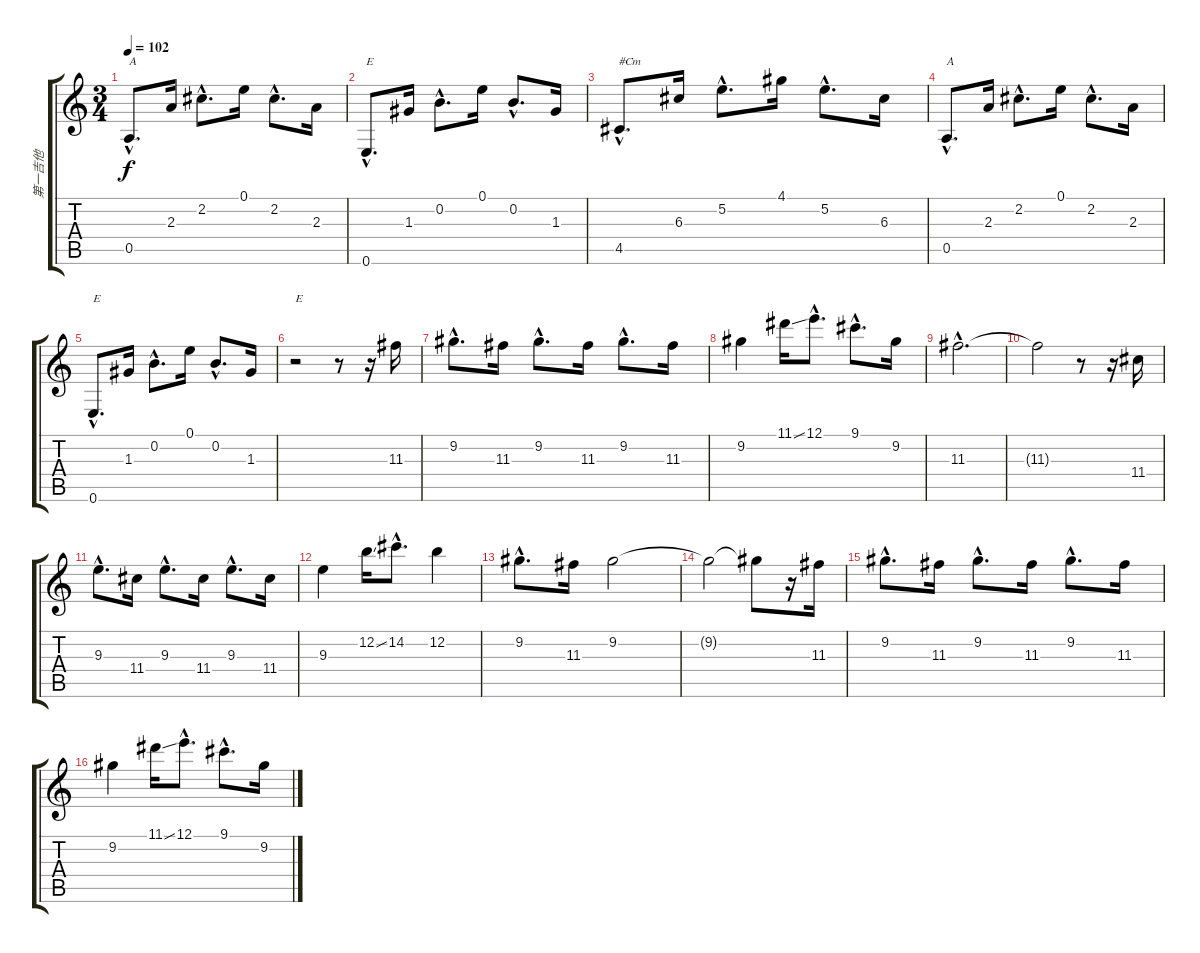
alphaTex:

\track ("第一吉他" "第一吉他") {instrument acousticguitarsteel}
\staff {score tabs}
\tuning (E4 B3 G3 D3 A2 E2) {hide}
\ts (3 4)
\tempo 102
\clef g2
\ks c
0.5{hac}.8{d txt "A" dy f} 2.3.16 2.2{hac}.8{d} 0.1.16 2.2{hac}.8{d} 2.3.16 |
0.6{hac}.8{d txt "E"} 1.3.16 0.2{hac}.8{d} 0.1.16 0.2{hac}.8{d} 1.3.16 |
4.5{hac}.8{d txt "#Cm"} 6.3.16 5.2{hac}.8{d} 4.1.16 5.2{hac}.8{d} 6.3.16 |
0.5{hac}.8{d txt "A"} 2.3.16 2.2{hac}.8{d} 0.1.16 2.2{hac}.8{d} 2.3.16 |
0.6{hac}.8{d txt "E"} 1.3.16 0.2{hac}.8{d} 0.1.16 0.2{hac}.8{d} 1.3.16 |
r.2{txt "E"} r.8 r.16 11.3.16 |
9.2{hac}.8{d} 11.3.16 9.2{hac}.8{d} 11.3.16 9.2{hac}.8{d} 11.3.16 |
9.2.4 11.1{ss}.16 12.1{hac}.8{d} 9.1{hac}.8{d} 9.2.16 |
11.3{hac}.2{d} |
11.3{t}.2 r.8 r.16 11.4.16 |
9.3{hac}.8{d} 11.4.16 9.3{hac}.8{d} 11.4.16 9.3{hac}.8{d} 11.4.16 |
9.3.4 12.2{ss}.16 14.2{hac}.8{d} 12.2.4 |
9.2{hac}.8{d} 11.3.16 9.2.2 |
9.2{t}.2 9.2{t}.8 r.16 11.3.16 |
9.2{hac}.8{d} 11.3.16 9.2{hac}.8{d} 11.3.16 9.2{hac}.8{d} 11.3.16 |
9.2.4 11.1{ss}.16 12.1{hac}.8{d} 9.1{hac}.8{d} 9.2.16
